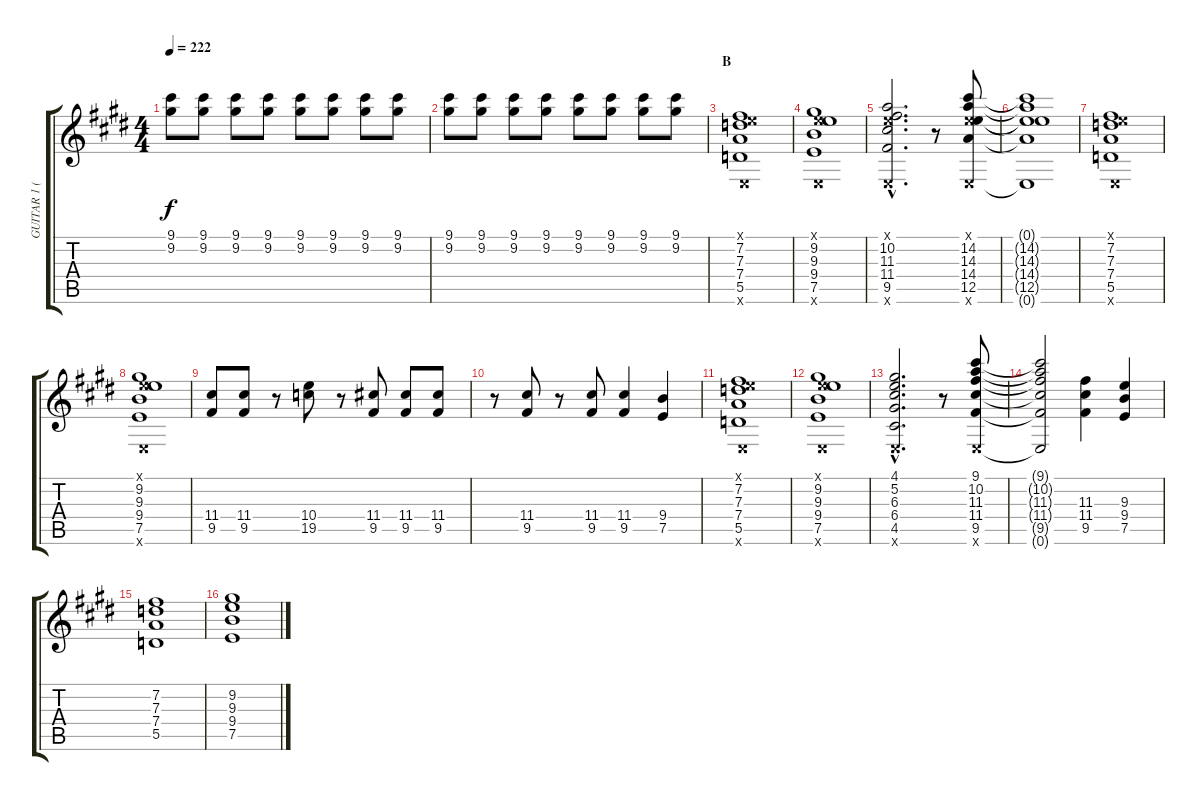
\track ("GUITAR 1 (RIGHT)" "GUITAR 1 (") {instrument distortionguitar}
\staff {score tabs}
\tuning (E4 B3 G3 D3 A2 E2) {hide}
\ts (4 4)
\tempo 222
\clef g2
\ks c#minor
(9.1 9.2).8{dy f} (9.1 9.2).8 (9.1 9.2).8 (9.1 9.2).8 (9.1 9.2).8 (9.1 9.2).8 (9.1 9.2).8 (9.1 9.2).8 |
(9.1 9.2).8 (9.1 9.2).8 (9.1 9.2).8 (9.1 9.2).8 (9.1 9.2).8 (9.1 9.2).8 (9.1 9.2).8 (9.1 9.2).8 |
\section ("" "B")
(0.1{x} 7.2 7.3 7.4 5.5 0.6{x}).1 |
(0.1{x} 9.2 9.3 9.4 7.5 0.6{x}).1 |
(0.1{hac x} 10.2{hac} 11.3{hac} 11.4{hac} 9.5{hac} 0.6{hac x}).2{d} r.8 (0.1{x} 14.2 14.3 14.4 12.5 0.6{x}).8 |
(0.1{t} 14.2{t} 14.3{t} 14.4{t} 12.5{t} 0.6{t}).1 |
(0.1{x} 7.2 7.3 7.4 5.5 0.6{x}).1 |
(0.1{x} 9.2 9.3 9.4 7.5 0.6{x}).1 |
(11.4 9.5).8 (11.4 9.5).8 r.8 (10.4 19.5).8 r.8 (11.4 9.5).8 (11.4 9.5).8 (11.4 9.5).8 |
r.8 (11.4 9.5).8 r.8 (11.4 9.5).8 (11.4 9.5).4 (9.4 7.5).4 |
(0.1{x} 7.2 7.3 7.4 5.5 0.6{x}).1 |
(0.1{x} 9.2 9.3 9.4 7.5 0.6{x}).1 |
(4.1{hac} 5.2{hac} 6.3{hac} 6.4{hac} 4.5{hac} 0.6{hac x}).2{d} r.8 (9.1 10.2 11.3 11.4 9.5 0.6{x}).8 |
(9.1{t} 10.2{t} 11.3{t} 11.4{t} 9.5{t} 0.6{t}).2 (11.3 11.4 9.5).4 (9.3 9.4 7.5).4 |
(7.2 7.3 7.4 5.5).1 |
(9.2 9.3 9.4 7.5).1
